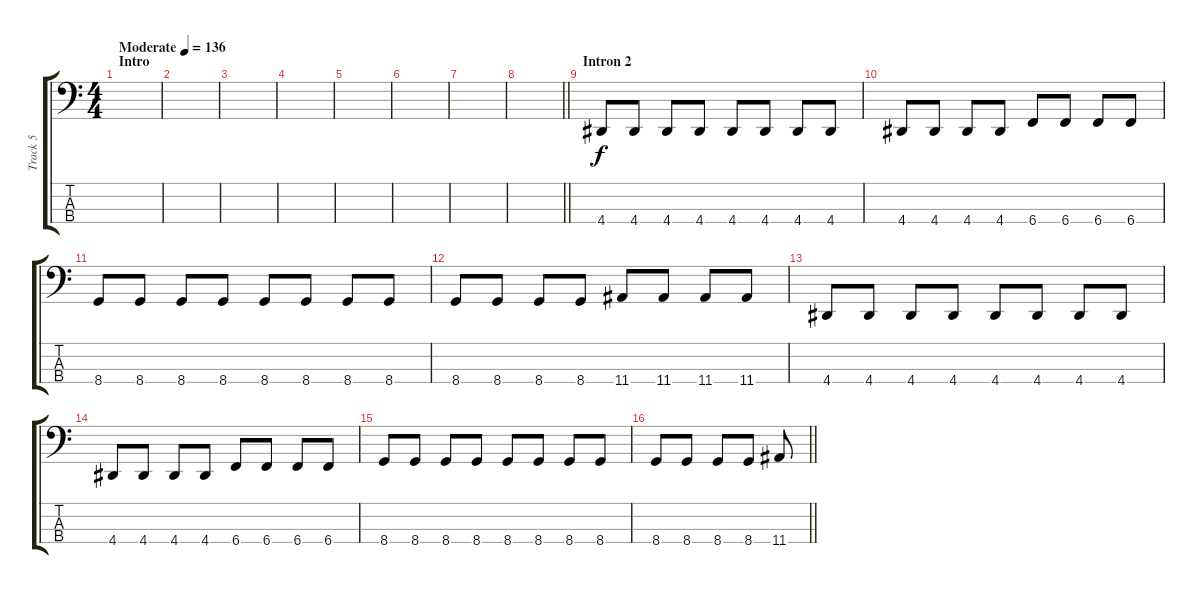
\track ("Track 5" "Track 5") {instrument electricbasspick}
\staff {score tabs}
\tuning (E2 B1 Gb1 B0) {hide}
\ts (4 4)
\section ("" "Intro")
\tempo (136 "Moderate")
\clef f4
\ks c
|
|
|
|
|
|
|
\barLineRight lightlight
|
\section ("" "Intron 2")
4.4.8 4.4.8 4.4.8 4.4.8 4.4.8 4.4.8 4.4.8 4.4.8 |
4.4.8 4.4.8 4.4.8 4.4.8 6.4.8 6.4.8 6.4.8 6.4.8 |
8.4.8 8.4.8 8.4.8 8.4.8 8.4.8 8.4.8 8.4.8 8.4.8 |
8.4.8 8.4.8 8.4.8 8.4.8 11.4.8 11.4.8 11.4.8 11.4.8 |
4.4.8 4.4.8 4.4.8 4.4.8 4.4.8 4.4.8 4.4.8 4.4.8 |
4.4.8 4.4.8 4.4.8 4.4.8 6.4.8 6.4.8 6.4.8 6.4.8 |
8.4.8 8.4.8 8.4.8 8.4.8 8.4.8 8.4.8 8.4.8 8.4.8 |
\barLineRight lightlight
8.4.8 8.4.8 8.4.8 8.4.8 11.4.8
